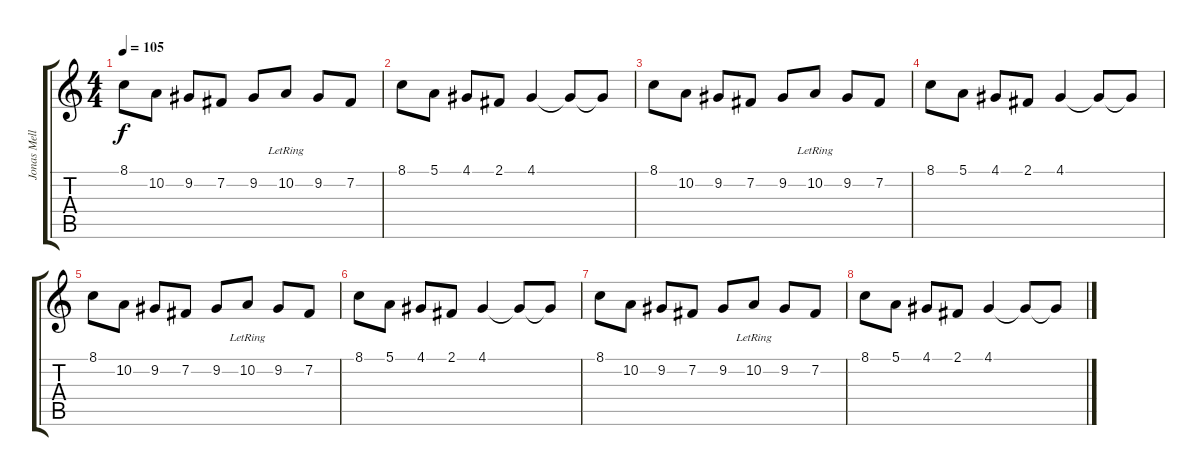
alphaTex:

\track ("Jonas Mellberg (keyboards)" "Jonas Mell") {instrument stringensemble1}
\staff {score tabs}
\tuning (E4 B3 G3 D3 A2 E2) {hide}
\ts (4 4)
\tempo 105
\clef g2
\ks c
8.1.8{dy f instrument choiraahs} 10.2.8 9.2.8 7.2.8 9.2.8 10.2{lr}.8 9.2.8 7.2.8 |
8.1.8 5.1.8 4.1.8 2.1.8 4.1.4 4.1{t}.8 4.1{t}.8 |
8.1.8{instrument choiraahs} 10.2.8 9.2.8 7.2.8 9.2.8 10.2{lr}.8 9.2.8 7.2.8 |
8.1.8 5.1.8 4.1.8 2.1.8 4.1.4 4.1{t}.8 4.1{t}.8 |
8.1.8{instrument choiraahs} 10.2.8 9.2.8 7.2.8 9.2.8 10.2{lr}.8 9.2.8 7.2.8 |
8.1.8 5.1.8 4.1.8 2.1.8 4.1.4 4.1{t}.8 4.1{t}.8 |
8.1.8{instrument choiraahs} 10.2.8 9.2.8 7.2.8 9.2.8 10.2{lr}.8 9.2.8 7.2.8 |
8.1.8 5.1.8 4.1.8 2.1.8 4.1.4 4.1{t}.8 4.1{t}.8
